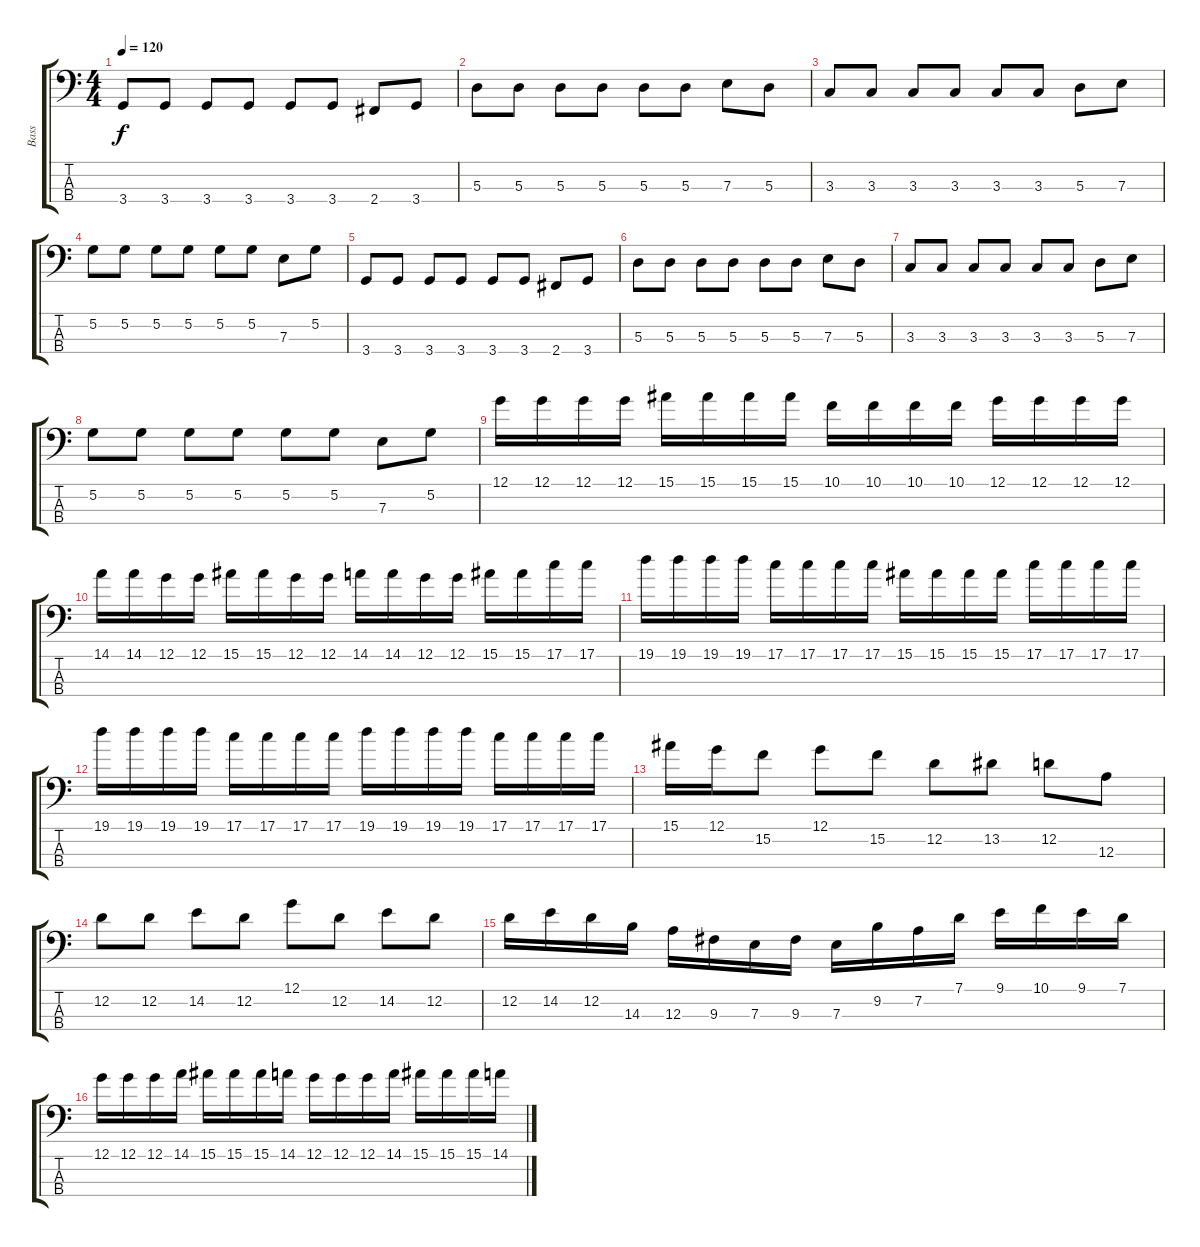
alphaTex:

\track ("Bass" "Bass") {instrument electricbassfinger}
\staff {score tabs}
\tuning (G2 D2 A1 E1) {hide}
\ts (4 4)
\tempo 120
\clef f4
\ks c
3.4.8{dy f} 3.4.8 3.4.8 3.4.8 3.4.8 3.4.8 2.4.8 3.4.8 |
5.3.8 5.3.8 5.3.8 5.3.8 5.3.8 5.3.8 7.3.8 5.3.8 |
3.3.8 3.3.8 3.3.8 3.3.8 3.3.8 3.3.8 5.3.8 7.3.8 |
5.2.8 5.2.8 5.2.8 5.2.8 5.2.8 5.2.8 7.3.8 5.2.8 |
3.4.8 3.4.8 3.4.8 3.4.8 3.4.8 3.4.8 2.4.8 3.4.8 |
5.3.8 5.3.8 5.3.8 5.3.8 5.3.8 5.3.8 7.3.8 5.3.8 |
3.3.8 3.3.8 3.3.8 3.3.8 3.3.8 3.3.8 5.3.8 7.3.8 |
5.2.8 5.2.8 5.2.8 5.2.8 5.2.8 5.2.8 7.3.8 5.2.8 |
12.1.16 12.1.16 12.1.16 12.1.16 15.1.16 15.1.16 15.1.16 15.1.16 10.1.16 10.1.16 10.1.16 10.1.16 12.1.16 12.1.16 12.1.16 12.1.16 |
14.1.16 14.1.16 12.1.16 12.1.16 15.1.16 15.1.16 12.1.16 12.1.16 14.1.16 14.1.16 12.1.16 12.1.16 15.1.16 15.1.16 17.1.16 17.1.16 |
19.1.16 19.1.16 19.1.16 19.1.16 17.1.16 17.1.16 17.1.16 17.1.16 15.1.16 15.1.16 15.1.16 15.1.16 17.1.16 17.1.16 17.1.16 17.1.16 |
19.1.16 19.1.16 19.1.16 19.1.16 17.1.16 17.1.16 17.1.16 17.1.16 19.1.16 19.1.16 19.1.16 19.1.16 17.1.16 17.1.16 17.1.16 17.1.16 |
15.1.16 12.1.16 15.2.8 12.1.8 15.2.8 12.2.8 13.2.8 12.2.8 12.3.8 |
12.2.8 12.2.8 14.2.8 12.2.8 12.1.8 12.2.8 14.2.8 12.2.8 |
12.2.16 14.2.16 12.2.16 14.3.16 12.3.16 9.3.16 7.3.16 9.3.16 7.3.16 9.2.16 7.2.16 7.1.16 9.1.16 10.1.16 9.1.16 7.1.16 |
12.1.16 12.1.16 12.1.16 14.1.16 15.1.16 15.1.16 15.1.16 14.1.16 12.1.16 12.1.16 12.1.16 14.1.16 15.1.16 15.1.16 15.1.16 14.1.16
